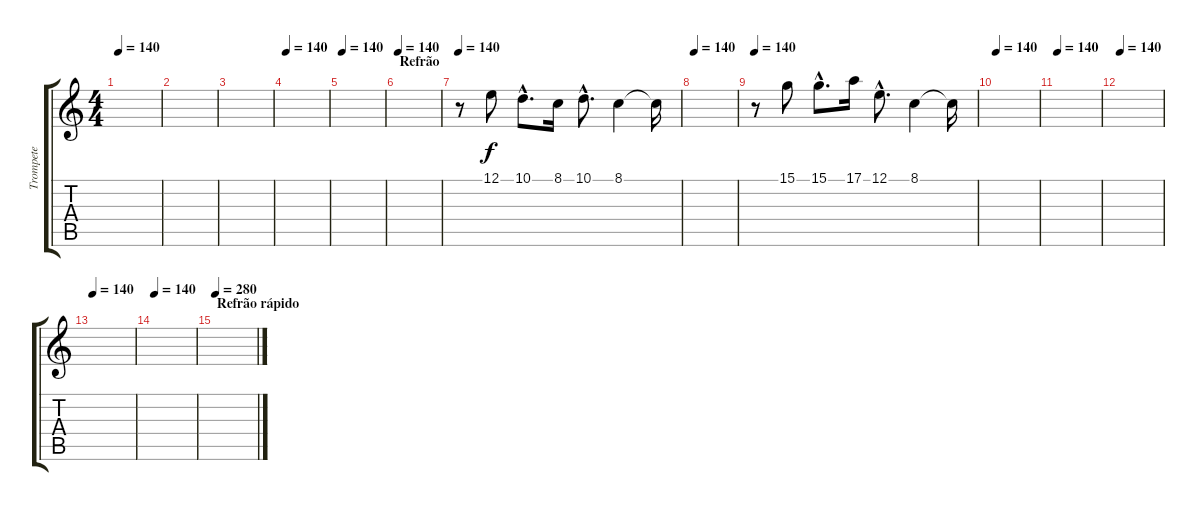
\track ("Trompete" "Trompete") {instrument trumpet}
\staff {score tabs}
\tuning (E4 B3 G3 D3 A2 E2) {hide}
\ts (4 4)
\tempo 140
\clef g2
\ks c
|
|
|
\tempo 140
|
\tempo 140
|
\section ("" "Refrão")
\tempo 140
|
\tempo 140
r.8 12.1.8 10.1{hac}.8{d} 8.1.16 10.1{hac}.8{d} 8.1.4 8.1{t}.16 |
\tempo 140
|
\tempo 140
r.8 15.1.8 15.1{hac}.8{d} 17.1.16 12.1{hac}.8{d} 8.1.4 8.1{t}.16 |
\tempo 140
|
\tempo 140
|
\tempo 140
|
\tempo 140
|
\tempo 140
|
\section ("" "Refrão rápido")
\tempo 280
